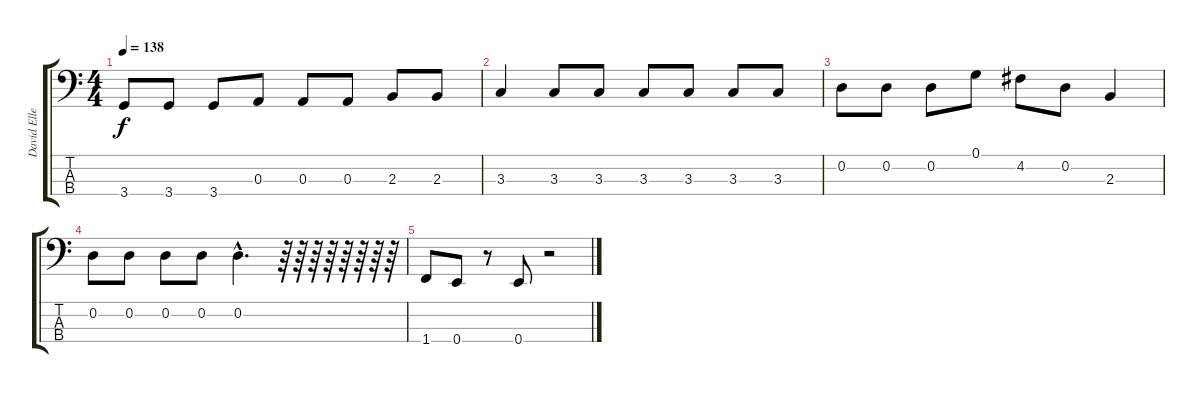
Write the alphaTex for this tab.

\track ("David Ellefson      " "David Elle") {instrument electricbasspick}
\staff {score tabs}
\tuning (G2 D2 A1 E1) {hide}
\ts (4 4)
\tempo 138
\clef f4
\ks c
3.4.8{dy f} 3.4.8 3.4.8 0.3.8 0.3.8 0.3.8 2.3.8 2.3.8 |
3.3.4 3.3.8 3.3.8 3.3.8 3.3.8 3.3.8 3.3.8 |
0.2.8 0.2.8 0.2.8 0.1.8 4.2.8 0.2.8 2.3.4 |
0.2.8 0.2.8 0.2.8 0.2.8 0.2{hac}.4{d} r.64 r.64 r.64 r.64 r.64 r.64 r.64 r.64 |
1.4.8 0.4.8 r.8 0.4.8 r.2
